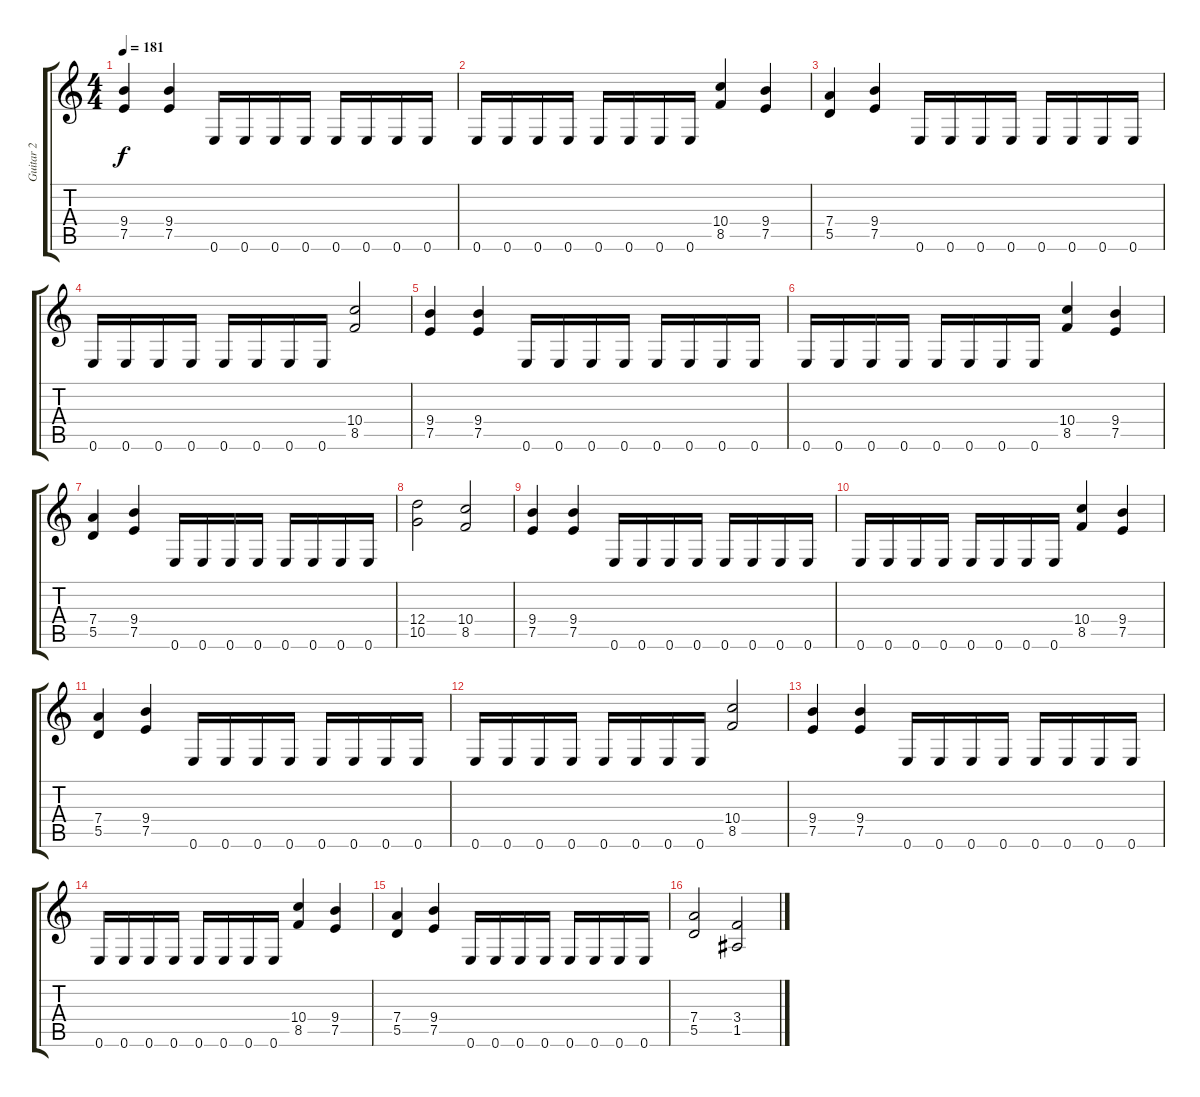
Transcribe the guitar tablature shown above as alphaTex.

\track ("Guitar 2" "Guitar 2") {instrument overdrivenguitar}
\staff {score tabs}
\tuning (E4 B3 G3 D3 A2 E2) {hide}
\ts (4 4)
\tempo 181
\clef g2
\ks c
(9.4 7.5).4{dy f} (9.4 7.5).4 0.6.16 0.6.16 0.6.16 0.6.16 0.6.16 0.6.16 0.6.16 0.6.16 |
0.6.16 0.6.16 0.6.16 0.6.16 0.6.16 0.6.16 0.6.16 0.6.16 (10.4 8.5).4 (9.4 7.5).4 |
(7.4 5.5).4 (9.4 7.5).4 0.6.16 0.6.16 0.6.16 0.6.16 0.6.16 0.6.16 0.6.16 0.6.16 |
0.6.16 0.6.16 0.6.16 0.6.16 0.6.16 0.6.16 0.6.16 0.6.16 (10.4 8.5).2 |
(9.4 7.5).4 (9.4 7.5).4 0.6.16 0.6.16 0.6.16 0.6.16 0.6.16 0.6.16 0.6.16 0.6.16 |
0.6.16 0.6.16 0.6.16 0.6.16 0.6.16 0.6.16 0.6.16 0.6.16 (10.4 8.5).4 (9.4 7.5).4 |
(7.4 5.5).4 (9.4 7.5).4 0.6.16 0.6.16 0.6.16 0.6.16 0.6.16 0.6.16 0.6.16 0.6.16 |
(12.4 10.5).2 (10.4 8.5).2 |
(9.4 7.5).4 (9.4 7.5).4 0.6.16 0.6.16 0.6.16 0.6.16 0.6.16 0.6.16 0.6.16 0.6.16 |
0.6.16 0.6.16 0.6.16 0.6.16 0.6.16 0.6.16 0.6.16 0.6.16 (10.4 8.5).4 (9.4 7.5).4 |
(7.4 5.5).4 (9.4 7.5).4 0.6.16 0.6.16 0.6.16 0.6.16 0.6.16 0.6.16 0.6.16 0.6.16 |
0.6.16 0.6.16 0.6.16 0.6.16 0.6.16 0.6.16 0.6.16 0.6.16 (10.4 8.5).2 |
(9.4 7.5).4 (9.4 7.5).4 0.6.16 0.6.16 0.6.16 0.6.16 0.6.16 0.6.16 0.6.16 0.6.16 |
0.6.16 0.6.16 0.6.16 0.6.16 0.6.16 0.6.16 0.6.16 0.6.16 (10.4 8.5).4 (9.4 7.5).4 |
(7.4 5.5).4 (9.4 7.5).4 0.6.16 0.6.16 0.6.16 0.6.16 0.6.16 0.6.16 0.6.16 0.6.16 |
(7.4 5.5).2 (3.4 1.5).2
